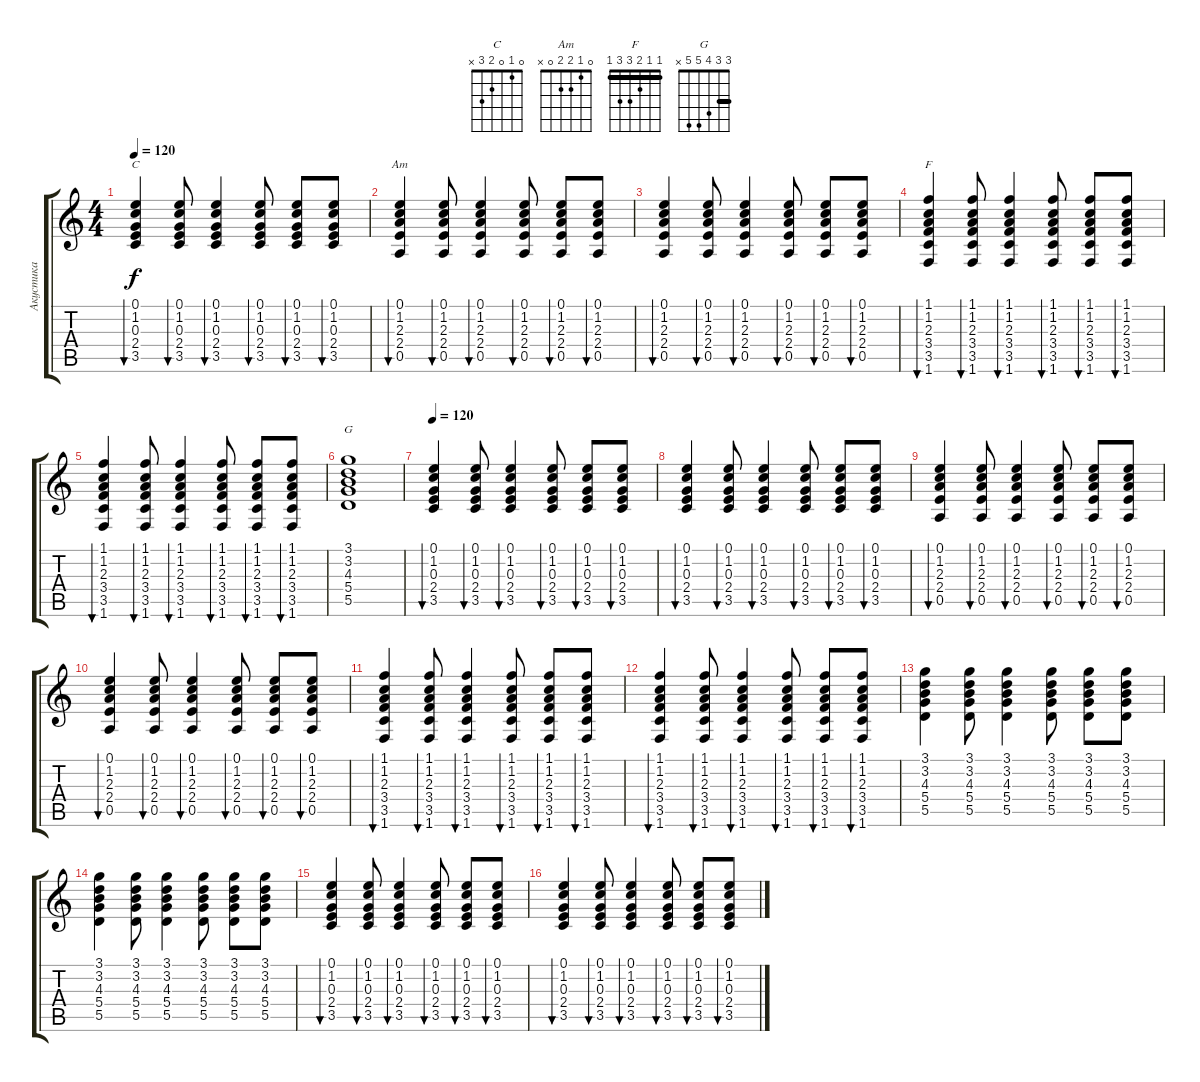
\track ("Акустика" "Акустика") {instrument acousticguitarsteel}
\staff {score tabs}
\tuning (E4 B3 G3 D3 A2 E2) {hide}
\chord ("C" 0 1 0 2 3 x)
\chord ("Am" 0 1 2 2 0 x)
\chord ("F" 1 1 2 3 3 1) {barre 1}
\chord ("G" 3 3 4 5 5 x) {barre 3}
\ts (4 4)
\tempo 120
\clef g2
\ks c
(0.1 1.2 0.3 2.4 3.5).4{bu 60 ch "C" dy f} (0.1 1.2 0.3 2.4 3.5).8{bu 60} (0.1 1.2 0.3 2.4 3.5).4{bu 60} (0.1 1.2 0.3 2.4 3.5).8{bu 60} (0.1 1.2 0.3 2.4 3.5).8{bu 60} (0.1 1.2 0.3 2.4 3.5).8{bu 60} |
(0.1 1.2 2.3 2.4 0.5).4{bu 60 ch "Am"} (0.1 1.2 2.3 2.4 0.5).8{bu 60} (0.1 1.2 2.3 2.4 0.5).4{bu 60} (0.1 1.2 2.3 2.4 0.5).8{bu 60} (0.1 1.2 2.3 2.4 0.5).8{bu 60} (0.1 1.2 2.3 2.4 0.5).8{bu 60} |
(0.1 1.2 2.3 2.4 0.5).4{bu 60} (0.1 1.2 2.3 2.4 0.5).8{bu 60} (0.1 1.2 2.3 2.4 0.5).4{bu 60} (0.1 1.2 2.3 2.4 0.5).8{bu 60} (0.1 1.2 2.3 2.4 0.5).8{bu 60} (0.1 1.2 2.3 2.4 0.5).8{bu 60} |
(1.1 1.2 2.3 3.4 3.5 1.6).4{bu 60 ch "F"} (1.1 1.2 2.3 3.4 3.5 1.6).8{bu 60} (1.1 1.2 2.3 3.4 3.5 1.6).4{bu 60} (1.1 1.2 2.3 3.4 3.5 1.6).8{bu 60} (1.1 1.2 2.3 3.4 3.5 1.6).8{bu 60} (1.1 1.2 2.3 3.4 3.5 1.6).8{bu 60} |
(1.1 1.2 2.3 3.4 3.5 1.6).4{bu 60} (1.1 1.2 2.3 3.4 3.5 1.6).8{bu 60} (1.1 1.2 2.3 3.4 3.5 1.6).4{bu 60} (1.1 1.2 2.3 3.4 3.5 1.6).8{bu 60} (1.1 1.2 2.3 3.4 3.5 1.6).8{bu 60} (1.1 1.2 2.3 3.4 3.5 1.6).8{bu 60} |
(3.1 3.2 4.3 5.4 5.5).1{ch "G"} |
\tempo 120
(0.1 1.2 0.3 2.4 3.5).4{bu 60} (0.1 1.2 0.3 2.4 3.5).8{bu 60} (0.1 1.2 0.3 2.4 3.5).4{bu 60} (0.1 1.2 0.3 2.4 3.5).8{bu 60} (0.1 1.2 0.3 2.4 3.5).8{bu 60} (0.1 1.2 0.3 2.4 3.5).8{bu 60} |
(0.1 1.2 0.3 2.4 3.5).4{bu 60} (0.1 1.2 0.3 2.4 3.5).8{bu 60} (0.1 1.2 0.3 2.4 3.5).4{bu 60} (0.1 1.2 0.3 2.4 3.5).8{bu 60} (0.1 1.2 0.3 2.4 3.5).8{bu 60} (0.1 1.2 0.3 2.4 3.5).8{bu 60} |
(0.1 1.2 2.3 2.4 0.5).4{bu 60} (0.1 1.2 2.3 2.4 0.5).8{bu 60} (0.1 1.2 2.3 2.4 0.5).4{bu 60} (0.1 1.2 2.3 2.4 0.5).8{bu 60} (0.1 1.2 2.3 2.4 0.5).8{bu 60} (0.1 1.2 2.3 2.4 0.5).8{bu 60} |
(0.1 1.2 2.3 2.4 0.5).4{bu 60} (0.1 1.2 2.3 2.4 0.5).8{bu 60} (0.1 1.2 2.3 2.4 0.5).4{bu 60} (0.1 1.2 2.3 2.4 0.5).8{bu 60} (0.1 1.2 2.3 2.4 0.5).8{bu 60} (0.1 1.2 2.3 2.4 0.5).8{bu 60} |
(1.1 1.2 2.3 3.4 3.5 1.6).4{bu 60} (1.1 1.2 2.3 3.4 3.5 1.6).8{bu 60} (1.1 1.2 2.3 3.4 3.5 1.6).4{bu 60} (1.1 1.2 2.3 3.4 3.5 1.6).8{bu 60} (1.1 1.2 2.3 3.4 3.5 1.6).8{bu 60} (1.1 1.2 2.3 3.4 3.5 1.6).8{bu 60} |
(1.1 1.2 2.3 3.4 3.5 1.6).4{bu 60} (1.1 1.2 2.3 3.4 3.5 1.6).8{bu 60} (1.1 1.2 2.3 3.4 3.5 1.6).4{bu 60} (1.1 1.2 2.3 3.4 3.5 1.6).8{bu 60} (1.1 1.2 2.3 3.4 3.5 1.6).8{bu 60} (1.1 1.2 2.3 3.4 3.5 1.6).8{bu 60} |
(3.1 3.2 4.3 5.4 5.5).4 (3.1 3.2 4.3 5.4 5.5).8 (3.1 3.2 4.3 5.4 5.5).4 (3.1 3.2 4.3 5.4 5.5).8 (3.1 3.2 4.3 5.4 5.5).8 (3.1 3.2 4.3 5.4 5.5).8 |
(3.1 3.2 4.3 5.4 5.5).4 (3.1 3.2 4.3 5.4 5.5).8 (3.1 3.2 4.3 5.4 5.5).4 (3.1 3.2 4.3 5.4 5.5).8 (3.1 3.2 4.3 5.4 5.5).8 (3.1 3.2 4.3 5.4 5.5).8 |
(0.1 1.2 0.3 2.4 3.5).4{bu 60} (0.1 1.2 0.3 2.4 3.5).8{bu 60} (0.1 1.2 0.3 2.4 3.5).4{bu 60} (0.1 1.2 0.3 2.4 3.5).8{bu 60} (0.1 1.2 0.3 2.4 3.5).8{bu 60} (0.1 1.2 0.3 2.4 3.5).8{bu 60} |
(0.1 1.2 0.3 2.4 3.5).4{bu 60} (0.1 1.2 0.3 2.4 3.5).8{bu 60} (0.1 1.2 0.3 2.4 3.5).4{bu 60} (0.1 1.2 0.3 2.4 3.5).8{bu 60} (0.1 1.2 0.3 2.4 3.5).8{bu 60} (0.1 1.2 0.3 2.4 3.5).8{bu 60}
